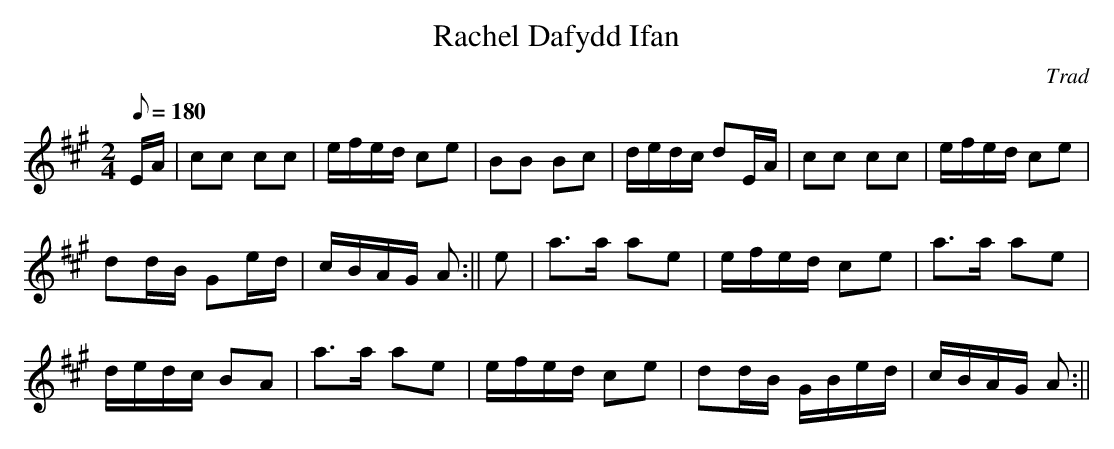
X:1
T:Rachel Dafydd Ifan
M:2/4
L:1/8
Q:180
C:Trad
K:A
E/A/|cc cc|e/f/e/d/ ce|BB Bc|d/e/d/c/ dE/A/|cc cc|e/f/e/d/ ce|!
dd/B/ Ge/d/|c/B/A/G/ A:||
e|a>a ae|e/f/e/d/ ce|a>a ae|!d/e/d/c/ BA|a>a ae|e/f/e/d/ ce|
dd/B/ G/B/e/d/|c/B/A/G/ A:||
